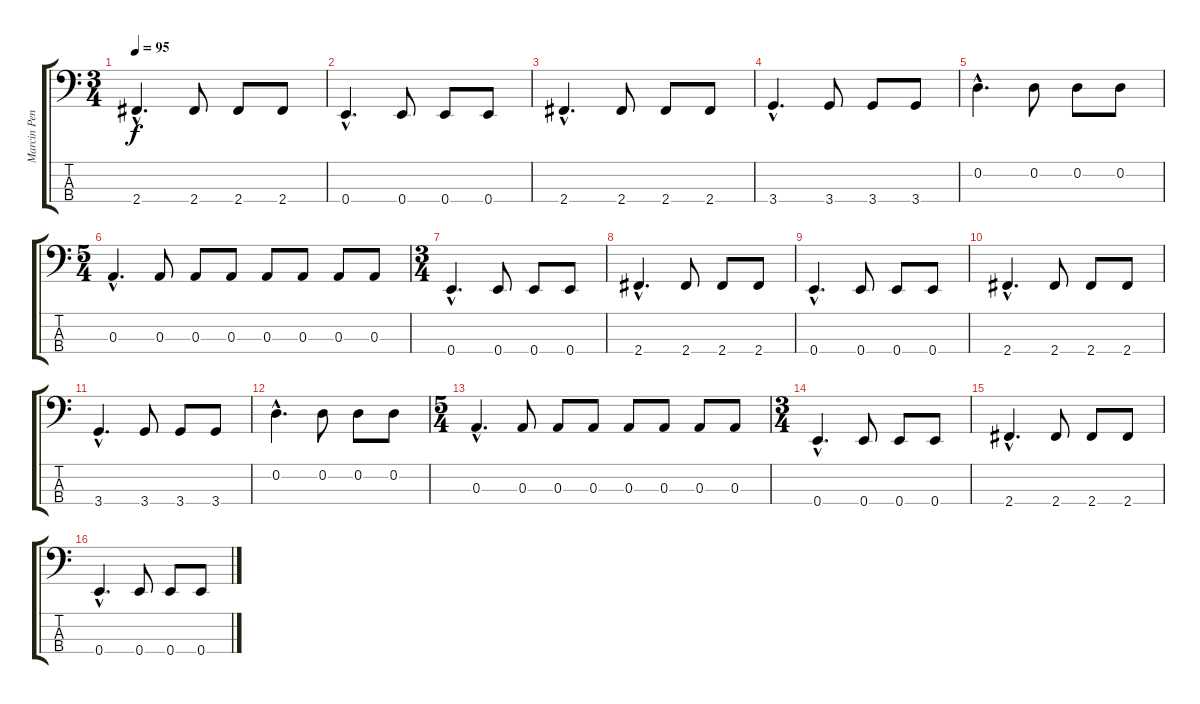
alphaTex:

\track ("Marcin Pendowski" "Marcin Pen") {instrument electricbasspick}
\staff {score tabs}
\tuning (G2 D2 A1 E1) {hide}
\ts (3 4)
\tempo 95
\clef f4
\ks c
2.4{hac}.4{d dy f} 2.4.8 2.4.8 2.4.8 |
0.4{hac}.4{d} 0.4.8 0.4.8 0.4.8 |
2.4{hac}.4{d} 2.4.8 2.4.8 2.4.8 |
3.4{hac}.4{d} 3.4.8 3.4.8 3.4.8 |
0.2{hac}.4{d} 0.2.8 0.2.8 0.2.8 |
\ts (5 4)
0.3{hac}.4{d} 0.3.8 0.3.8 0.3.8 0.3.8 0.3.8 0.3.8 0.3.8 |
\ts (3 4)
0.4{hac}.4{d} 0.4.8 0.4.8 0.4.8 |
2.4{hac}.4{d} 2.4.8 2.4.8 2.4.8 |
0.4{hac}.4{d} 0.4.8 0.4.8 0.4.8 |
2.4{hac}.4{d} 2.4.8 2.4.8 2.4.8 |
3.4{hac}.4{d} 3.4.8 3.4.8 3.4.8 |
0.2{hac}.4{d} 0.2.8 0.2.8 0.2.8 |
\ts (5 4)
0.3{hac}.4{d} 0.3.8 0.3.8 0.3.8 0.3.8 0.3.8 0.3.8 0.3.8 |
\ts (3 4)
0.4{hac}.4{d} 0.4.8 0.4.8 0.4.8 |
2.4{hac}.4{d} 2.4.8 2.4.8 2.4.8 |
0.4{hac}.4{d} 0.4.8 0.4.8 0.4.8
